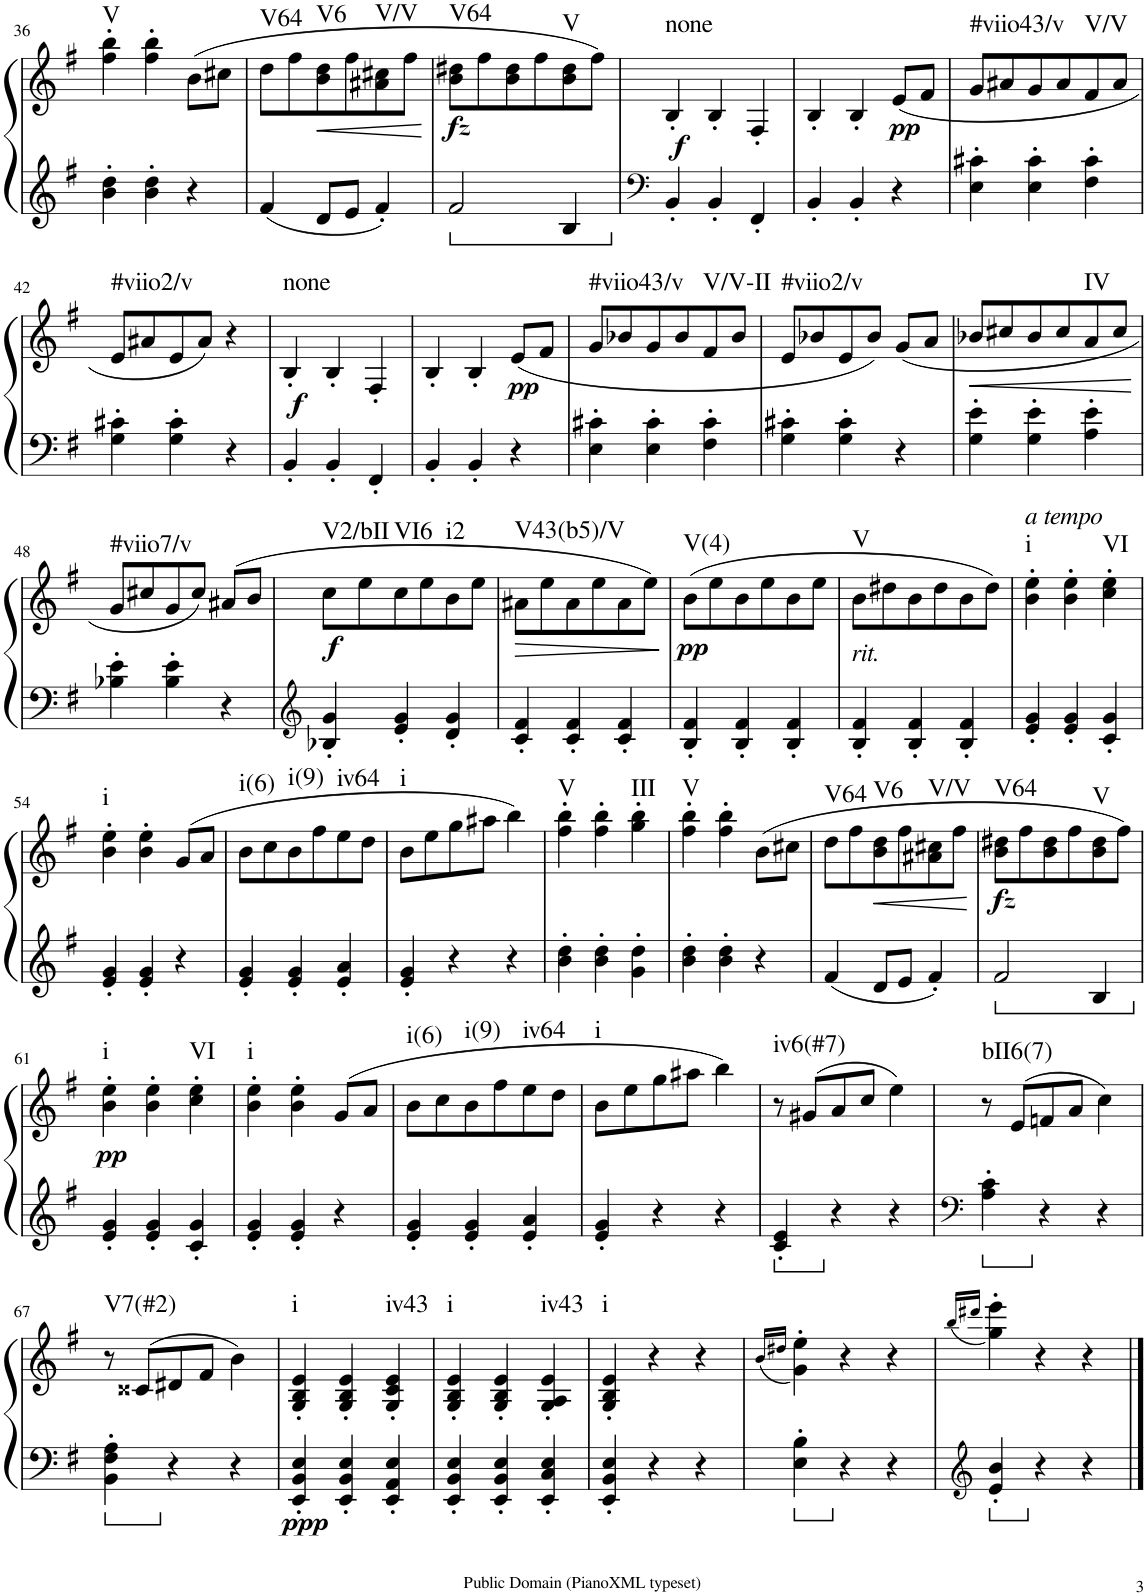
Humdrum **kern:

**kern	**kern	**dynam	**harte
*part1	*part1	*part1	*part1
*staff2	*staff1	*staff1/2	*
*I"Grand Piano	*	*	*
*I'Pno	*	*	*
!!LO:PB:g=z
*clefG2	*clefG2	*	*
*k[f#]	*k[f#]	*	*
*G:	*G:	*	*
*M3/4	*M3/4	*	*
=36	=36	=36	=36
!	!	!	!LO:H:kt=V
4b\' 4dd\'	4ff#\' 4bb\'	.	N
4b\' 4dd\'	4ff#\' 4bb\'	.	.
4r	(8b\L	.	.
.	8cc#X\J	.	.
=37	=37	=37	=37
!	!	!	!LO:H:kt=V64
4f#/	8dd\L	.	N
.	8ff#\	.	.
!	!	!LO:HP:b	!LO:H:kt=V6
8d/L	8b\ 8dd\	<	N
8e/J	8ff#\	.	.
!	!	!	!LO:H:kt=V/V
4f#'/	8a#X\ 8cc#X\	.	N
.	8ff#\J	.	.
.	.	[	.
=38	=38	=38	=38
!	!	!LO:DY:b	!LO:H:kt=V64
2f#/	8b\ 8dd#X\L	fz	N
.	8ff#\	.	.
.	8b\ 8dd#\	.	.
.	8ff#\	.	.
!	!	!	!LO:H:kt=V
4B/	8b\ 8dd#\	.	N
.	8ff#\J)	.	.
=39	=39	=39	=39
*clefF4	*	*	*
!	!	!LO:DY:b	!LO:H:kt=none
4BB'/	4B'/	f	N
4BB'/	4B'/	.	.
4FF#'/	4F#'/	.	.
=40	=40	=40	=40
4BB'/	4B'/	.	.
4BB'/	4B'/	.	.
!	!	!LO:DY:b	!
4r	(8e/L	pp	.
.	8f#/J	.	.
=41	=41	=41	=41
!	!	!	!LO:H:kt=#viio43/v
4E\' 4c#X\'	8g/L	.	N
.	8a#X/	.	.
4E\' 4c#\'	8g/	.	.
.	8a#/	.	.
!	!	!	!LO:H:kt=V/V
4F#\' 4c#\'	8f#/	.	N
.	8a#/J	.	.
!!LO:LB:g=z
=42	=42	=42	=42
!	!	!	!LO:H:kt=#viio2/v
4G\' 4c#X\'	8e/L	.	N
.	8a#X/	.	.
4G\' 4c#\'	8e/	.	.
.	8a#/J)	.	.
4r	4r	.	.
=43	=43	=43	=43
!	!	!LO:DY:b	!LO:H:kt=none
4BB'/	4B'/	f	N
4BB'/	4B'/	.	.
4FF#'/	4F#'/	.	.
=44	=44	=44	=44
4BB'/	4B'/	.	.
4BB'/	4B'/	.	.
!	!	!LO:DY:b	!
4r	(8e/L	pp	.
.	8f#/J	.	.
=45	=45	=45	=45
!	!	!	!LO:H:kt=#viio43/v
4E\' 4c#X\'	8g/L	.	N
.	8b-X/	.	.
4E\' 4c#\'	8g/	.	.
.	8b-/	.	.
!	!	!	!LO:H:kt=V/V-II
4F#\' 4c#\'	8f#/	.	N
.	8b-/J	.	.
=46	=46	=46	=46
!	!	!	!LO:H:kt=#viio2/v
4G\' 4c#X\'	8e/L	.	N
.	8b-X/	.	.
4G\' 4c#\'	8e/	.	.
.	8b-/J)	.	.
4r	(8g/L	.	.
.	8a/J	.	.
=47	=47	=47	=47
!	!	!LO:HP:b	!
4G\' 4e\'	8b-X/L	<	.
.	8cc#X/	.	.
4G\' 4e\'	8b-/	.	.
.	8cc#/	.	.
!	!	!	!LO:H:kt=IV
4A\' 4e\'	8a/	.	N
.	8cc#/J	.	.
.	.	[	.
!!LO:LB:g=z
=48	=48	=48	=48
!	!	!	!LO:H:kt=#viio7/v
4B-X\' 4e\'	8g/L	.	N
.	8cc#X/	.	.
4B-\' 4e\'	8g/	.	.
.	8cc#/J)	.	.
4r	(8a#X/L	.	.
.	8b/J	.	.
=49	=49	=49	=49
*clefG2	*	*	*
!	!	!LO:DY:b	!LO:H:kt=V2/bII
4B-X/' 4g/'	8cc\L	f	N
.	8ee\	.	.
!	!	!	!LO:H:kt=VI6
4e/' 4g/'	8cc\	.	N
.	8ee\	.	.
!	!	!	!LO:H:kt=i2
4d/' 4g/'	8b\	.	N
.	8ee\J	.	.
=50	=50	=50	=50
!	!	!LO:HP:b	!LO:H:kt=V43(b5)/V
4c/' 4f#/'	8a#X\L	>	N
.	8ee\	.	.
4c/' 4f#/'	8a#\	.	.
.	8ee\	.	.
4c/' 4f#/'	8a#\	.	.
.	8ee\J)	.	.
.	.	]	.
=51	=51	=51	=51
!	!	!LO:DY:b	!LO:H:kt=V(4)
4B/' 4f#/'	(8b\L	pp	N
.	8ee\	.	.
4B/' 4f#/'	8b\	.	.
.	8ee\	.	.
4B/' 4f#/'	8b\	.	.
.	8ee\J	.	.
=52	=52	=52	=52
!	!LO:TX:b:i:t=rit.	!	!LO:H:kt=V
4B/' 4f#/'	8b\L	.	N
.	8dd#X\	.	.
4B/' 4f#/'	8b\	.	.
.	8dd#\	.	.
4B/' 4f#/'	8b\	.	.
.	8dd#\J)	.	.
=53	=53	=53	=53
!	!LO:TX:a:i:t=a tempo	!	!LO:H:kt=i
4e/' 4g/'	4b\' 4ee\'	.	N
4e/' 4g/'	4b\' 4ee\'	.	.
!	!	!	!LO:H:kt=VI
4c/' 4g/'	4cc\' 4ee\'	.	N
!!LO:LB:g=z
=54	=54	=54	=54
!	!	!	!LO:H:kt=i
4e/' 4g/'	4b\' 4ee\'	.	N
4e/' 4g/'	4b\' 4ee\'	.	.
4r	(8g/L	.	.
.	8a/J	.	.
=55	=55	=55	=55
!	!	!	!LO:H:kt=i(6)
4e/' 4g/'	8b\L	.	N
.	8cc\	.	.
!	!	!	!LO:H:kt=i(9)
4e/' 4g/'	8b\	.	N
.	8ff#\	.	.
!	!	!	!LO:H:kt=iv64
4e/' 4a/'	8ee\	.	N
.	8dd\J	.	.
=56	=56	=56	=56
!	!	!	!LO:H:kt=i
4e/' 4g/'	8b\L	.	N
.	8ee\	.	.
4r	8gg\	.	.
.	8aa#X\J	.	.
4r	4bb\)	.	.
=57	=57	=57	=57
!	!	!	!LO:H:kt=V
4b\' 4dd\'	4ff#\' 4bb\'	.	N
4b\' 4dd\'	4ff#\' 4bb\'	.	.
!	!	!	!LO:H:kt=III
4g\' 4dd\'	4gg\' 4bb\'	.	N
=58	=58	=58	=58
!	!	!	!LO:H:kt=V
4b\' 4dd\'	4ff#\' 4bb\'	.	N
4b\' 4dd\'	4ff#\' 4bb\'	.	.
4r	(8b\L	.	.
.	8cc#X\J	.	.
=59	=59	=59	=59
!	!	!	!LO:H:kt=V64
4f#/	8dd\L	.	N
.	8ff#\	.	.
!	!	!LO:HP:b	!LO:H:kt=V6
8d/L	8b\ 8dd\	<	N
8e/J	8ff#\	.	.
!	!	!	!LO:H:kt=V/V
4f#'/	8a#X\ 8cc#X\	.	N
.	8ff#\J	.	.
.	.	[	.
=60	=60	=60	=60
!	!	!LO:DY:b	!LO:H:kt=V64
2f#/	8b\ 8dd#X\L	fz	N
.	8ff#\	.	.
.	8b\ 8dd#\	.	.
.	8ff#\	.	.
!	!	!	!LO:H:kt=V
4B/	8b\ 8dd#\	.	N
.	8ff#\J)	.	.
!!LO:LB:g=z
=61	=61	=61	=61
!	!	!LO:DY:b	!LO:H:kt=i
4e/' 4g/'	4b\' 4ee\'	pp	N
4e/' 4g/'	4b\' 4ee\'	.	.
!	!	!	!LO:H:kt=VI
4c/' 4g/'	4cc\' 4ee\'	.	N
=62	=62	=62	=62
!	!	!	!LO:H:kt=i
4e/' 4g/'	4b\' 4ee\'	.	N
4e/' 4g/'	4b\' 4ee\'	.	.
4r	(8g/L	.	.
.	8a/J	.	.
=63	=63	=63	=63
!	!	!	!LO:H:kt=i(6)
4e/' 4g/'	8b\L	.	N
.	8cc\	.	.
!	!	!	!LO:H:kt=i(9)
4e/' 4g/'	8b\	.	N
.	8ff#\	.	.
!	!	!	!LO:H:kt=iv64
4e/' 4a/'	8ee\	.	N
.	8dd\J	.	.
=64	=64	=64	=64
!	!	!	!LO:H:kt=i
4e/' 4g/'	8b\L	.	N
.	8ee\	.	.
4r	8gg\	.	.
.	8aa#X\J	.	.
4r	4bb\)	.	.
=65	=65	=65	=65
!	!	!	!LO:H:kt=iv6(#7)
4c/' 4e/'	8r	.	N
.	(8g#X/L	.	.
4r	8a/	.	.
.	8cc/J	.	.
4r	4ee\)	.	.
=66	=66	=66	=66
*clefF4	*	*	*
!	!	!	!LO:H:kt=bII6(7)
4A\' 4c\'	8r	.	N
.	(8e/L	.	.
4r	8fn/	.	.
.	8a/J	.	.
4r	4cc\)	.	.
!!LO:LB:g=z
=67	=67	=67	=67
!	!	!	!LO:H:kt=V7(#2)
4BB\' 4F#\' 4A\'	8r	.	N
.	(8c##X/L	.	.
4r	8d#X/	.	.
.	8f#/J	.	.
4r	4b\)	.	.
=68	=68	=68	=68
!	!	!LO:DY:b=2	!LO:H:kt=i
4EE/' 4BB/' 4E/'	4G/' 4B/' 4e/'	ppp	N
4EE/' 4BB/' 4E/'	4G/' 4B/' 4e/'	.	.
!	!	!	!LO:H:kt=iv43
4EE/' 4AA/' 4E/'	4G/' 4c/' 4e/'	.	N
=69	=69	=69	=69
!	!	!	!LO:H:kt=i
4EE/' 4BB/' 4E/'	4G/' 4B/' 4e/'	.	N
4EE/' 4BB/' 4E/'	4G/' 4B/' 4e/'	.	.
!	!	!	!LO:H:kt=iv43
4EE/' 4C/' 4E/'	4G/' 4A/' 4e/'	.	N
=70	=70	=70	=70
!	!	!	!LO:H:kt=i
4EE/' 4BB/' 4E/'	4G/' 4B/' 4e/'	.	N
4r	4r	.	.
4r	4r	.	.
=71	=71	=71	=71
.	(16qb/LL	.	.
.	16qdd#X/JJ	.	.
4E\' 4B\'	4g\' 4ee\')	.	.
4r	4r	.	.
4r	4r	.	.
=72	=72	=72	=72
*clefG2	*	*	*
.	(16qbb/LL	.	.
.	16qddd#X/JJ	.	.
4e/' 4b/'	4gg\' 4eee\')	.	.
4r	4r	.	.
4r	4r	.	.
==	==	==	==
*-	*-	*-	*-
